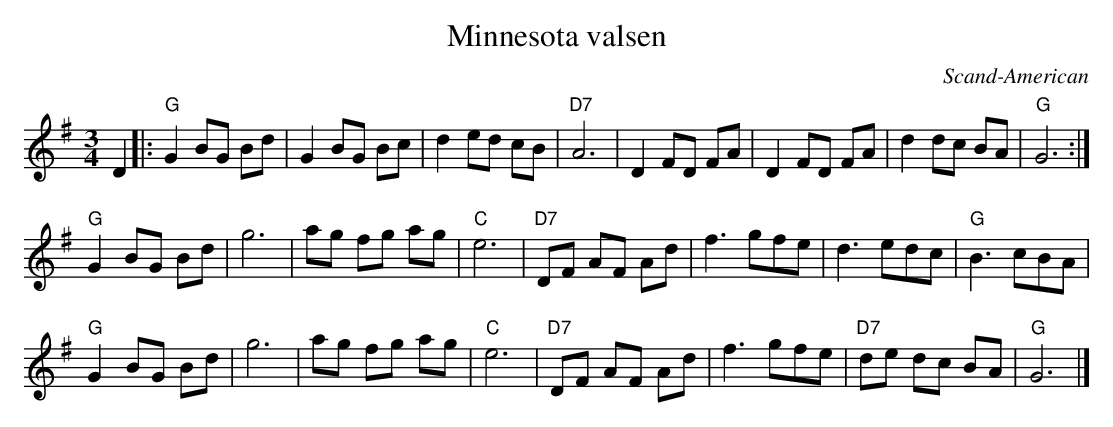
X:1
T:Minnesota valsen
O:Scand-American
M:3/4
L:1/8
K:G
D2 \
|: "G"G2 BG Bd | G2 BG Bc | d2 ed cB | "D7"A6 | D2 FD FA | D2 FD FA | d2 dc BA | "G"G6 :|
 "G"G2 BG Bd | g6 | ag fg ag | "C"e6 | "D7"DF AF Ad | f3 gfe | d3 edc | "G"B3 cBA |
 "G"G2 BG Bd | g6 | ag fg ag | "C"e6 | "D7"DF AF Ad | f3 gfe | "D7"de dc BA | "G"G6 |]
